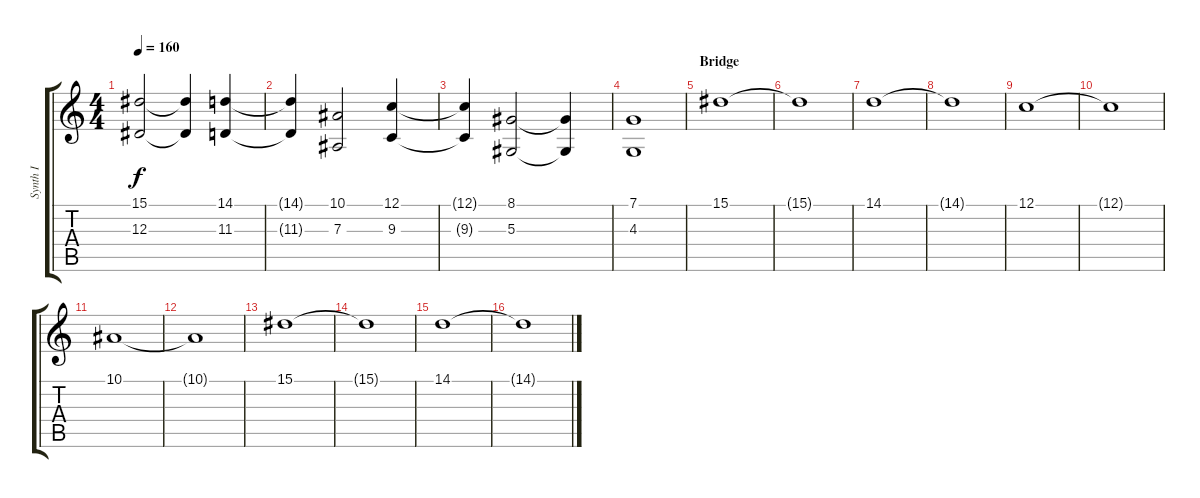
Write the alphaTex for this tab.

\track ("Synth I" "Synth I") {instrument stringensemble1}
\staff {score tabs}
\tuning (C4 G3 Eb3 Bb2 F2 C2) {hide}
\ts (4 4)
\tempo 160
\clef g2
\ks c
(15.1 12.3).2{dy f} (15.1{t} 12.3{t}).4 (14.1 11.3).4 |
(14.1{t} 11.3{t}).4 (10.1 7.3).2 (12.1 9.3).4 |
(12.1{t} 9.3{t}).4 (8.1 5.3).2 (8.1{t} 5.3{t}).4 |
(7.1 4.3).1 |
\section ("" "Bridge")
15.1.1 |
15.1{t}.1 |
14.1.1 |
14.1{t}.1 |
12.1.1 |
12.1{t}.1 |
10.1.1 |
10.1{t}.1 |
15.1.1 |
15.1{t}.1 |
14.1.1 |
14.1{t}.1
